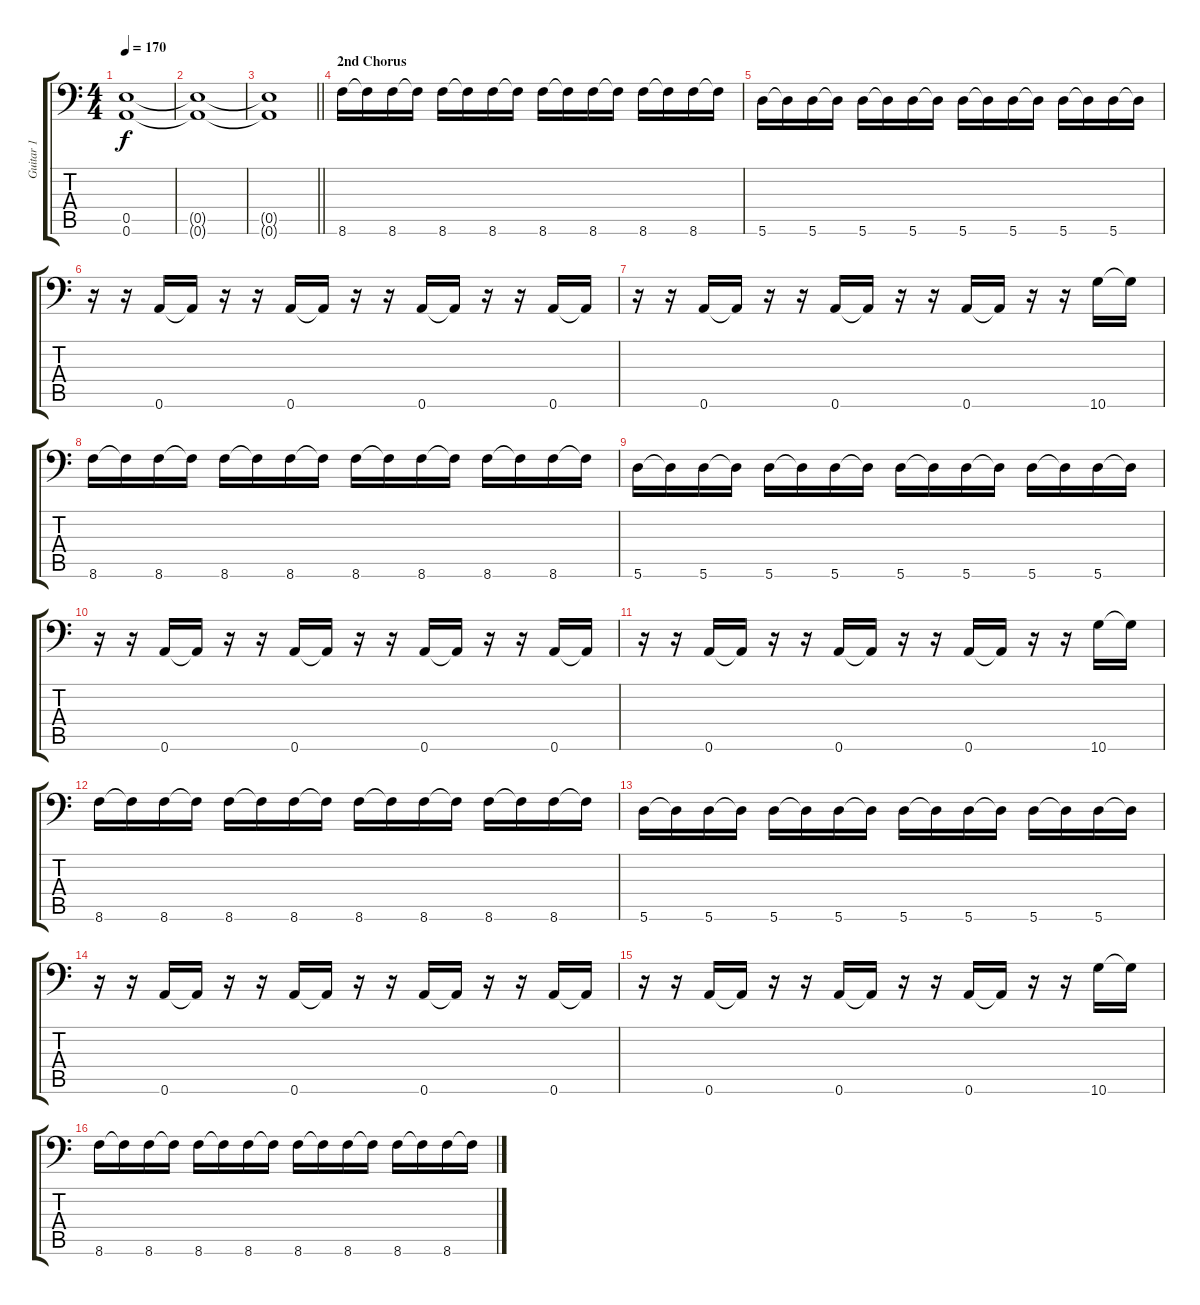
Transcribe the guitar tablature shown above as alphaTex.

\track ("Guitar 1" "Guitar 1") {instrument distortionguitar}
\staff {score tabs}
\tuning (B3 Gb3 D3 A2 E2 A1) {hide}
\ts (4 4)
\tempo 170
\clef f4
\ks c
(0.5{t} 0.6{t}).1{dy f} |
(0.5{t} 0.6{t}).1 |
\barLineRight lightlight
(0.5{t} 0.6{t}).1 |
\section ("" "2nd Chorus")
8.6.16 8.6{t}.16 8.6.16 8.6{t}.16 8.6.16 8.6{t}.16 8.6.16 8.6{t}.16 8.6.16 8.6{t}.16 8.6.16 8.6{t}.16 8.6.16 8.6{t}.16 8.6.16 8.6{t}.16 |
5.6.16 5.6{t}.16 5.6.16 5.6{t}.16 5.6.16 5.6{t}.16 5.6.16 5.6{t}.16 5.6.16 5.6{t}.16 5.6.16 5.6{t}.16 5.6.16 5.6{t}.16 5.6.16 5.6{t}.16 |
r.16 r.16 0.6.16 0.6{t}.16 r.16 r.16 0.6.16 0.6{t}.16 r.16 r.16 0.6.16 0.6{t}.16 r.16 r.16 0.6.16 0.6{t}.16 |
r.16 r.16 0.6.16 0.6{t}.16 r.16 r.16 0.6.16 0.6{t}.16 r.16 r.16 0.6.16 0.6{t}.16 r.16 r.16 10.6.16 10.6{t}.16 |
8.6.16 8.6{t}.16 8.6.16 8.6{t}.16 8.6.16 8.6{t}.16 8.6.16 8.6{t}.16 8.6.16 8.6{t}.16 8.6.16 8.6{t}.16 8.6.16 8.6{t}.16 8.6.16 8.6{t}.16 |
5.6.16 5.6{t}.16 5.6.16 5.6{t}.16 5.6.16 5.6{t}.16 5.6.16 5.6{t}.16 5.6.16 5.6{t}.16 5.6.16 5.6{t}.16 5.6.16 5.6{t}.16 5.6.16 5.6{t}.16 |
r.16 r.16 0.6.16 0.6{t}.16 r.16 r.16 0.6.16 0.6{t}.16 r.16 r.16 0.6.16 0.6{t}.16 r.16 r.16 0.6.16 0.6{t}.16 |
r.16 r.16 0.6.16 0.6{t}.16 r.16 r.16 0.6.16 0.6{t}.16 r.16 r.16 0.6.16 0.6{t}.16 r.16 r.16 10.6.16 10.6{t}.16 |
8.6.16 8.6{t}.16 8.6.16 8.6{t}.16 8.6.16 8.6{t}.16 8.6.16 8.6{t}.16 8.6.16 8.6{t}.16 8.6.16 8.6{t}.16 8.6.16 8.6{t}.16 8.6.16 8.6{t}.16 |
5.6.16 5.6{t}.16 5.6.16 5.6{t}.16 5.6.16 5.6{t}.16 5.6.16 5.6{t}.16 5.6.16 5.6{t}.16 5.6.16 5.6{t}.16 5.6.16 5.6{t}.16 5.6.16 5.6{t}.16 |
r.16 r.16 0.6.16 0.6{t}.16 r.16 r.16 0.6.16 0.6{t}.16 r.16 r.16 0.6.16 0.6{t}.16 r.16 r.16 0.6.16 0.6{t}.16 |
r.16 r.16 0.6.16 0.6{t}.16 r.16 r.16 0.6.16 0.6{t}.16 r.16 r.16 0.6.16 0.6{t}.16 r.16 r.16 10.6.16 10.6{t}.16 |
8.6.16 8.6{t}.16 8.6.16 8.6{t}.16 8.6.16 8.6{t}.16 8.6.16 8.6{t}.16 8.6.16 8.6{t}.16 8.6.16 8.6{t}.16 8.6.16 8.6{t}.16 8.6.16 8.6{t}.16
